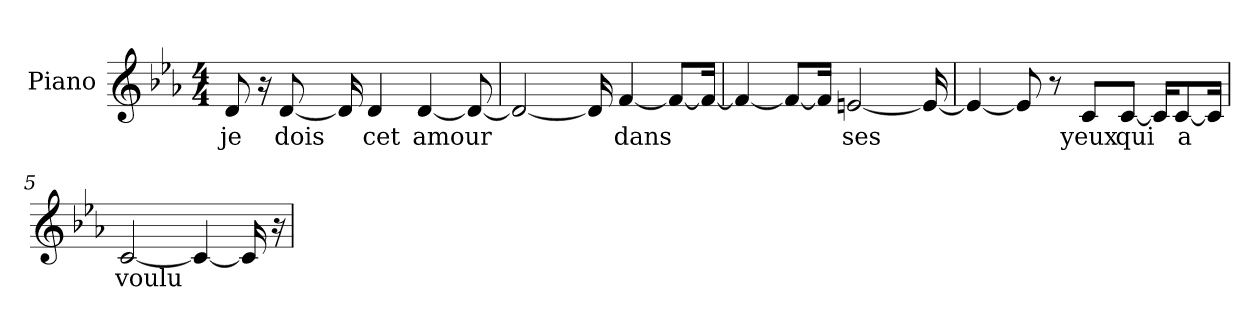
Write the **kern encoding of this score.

**kern	**text
*part1	*part1
*staff1	*staff1
*I"Piano	*
*I'Pno	*
*clefG2	*
*k[b-e-a-]	*
*c:	*
*M4/4	*
*MM120	*
=1	=1
8d	je
16r	.
[8d	dois
16d]	.
4d	cet
[4d	amour
8d_	.
=2	=2
2d_	.
16d]	.
[4f	dans
8f/L_	.
16f/Jk_	.
=3	=3
4f_	.
8f/L_	.
16f/Jk]	.
[2e	ses
16e_	.
=4	=4
4e_	.
8e]	.
8r	.
8c/L	yeux
[8c/J	qui
16c/KL]	.
[8c/	a
16c/Jk]	.
=5	=5
[2c	voulu
4c_	.
16c]	.
16r	.
=	=
*-	*-
